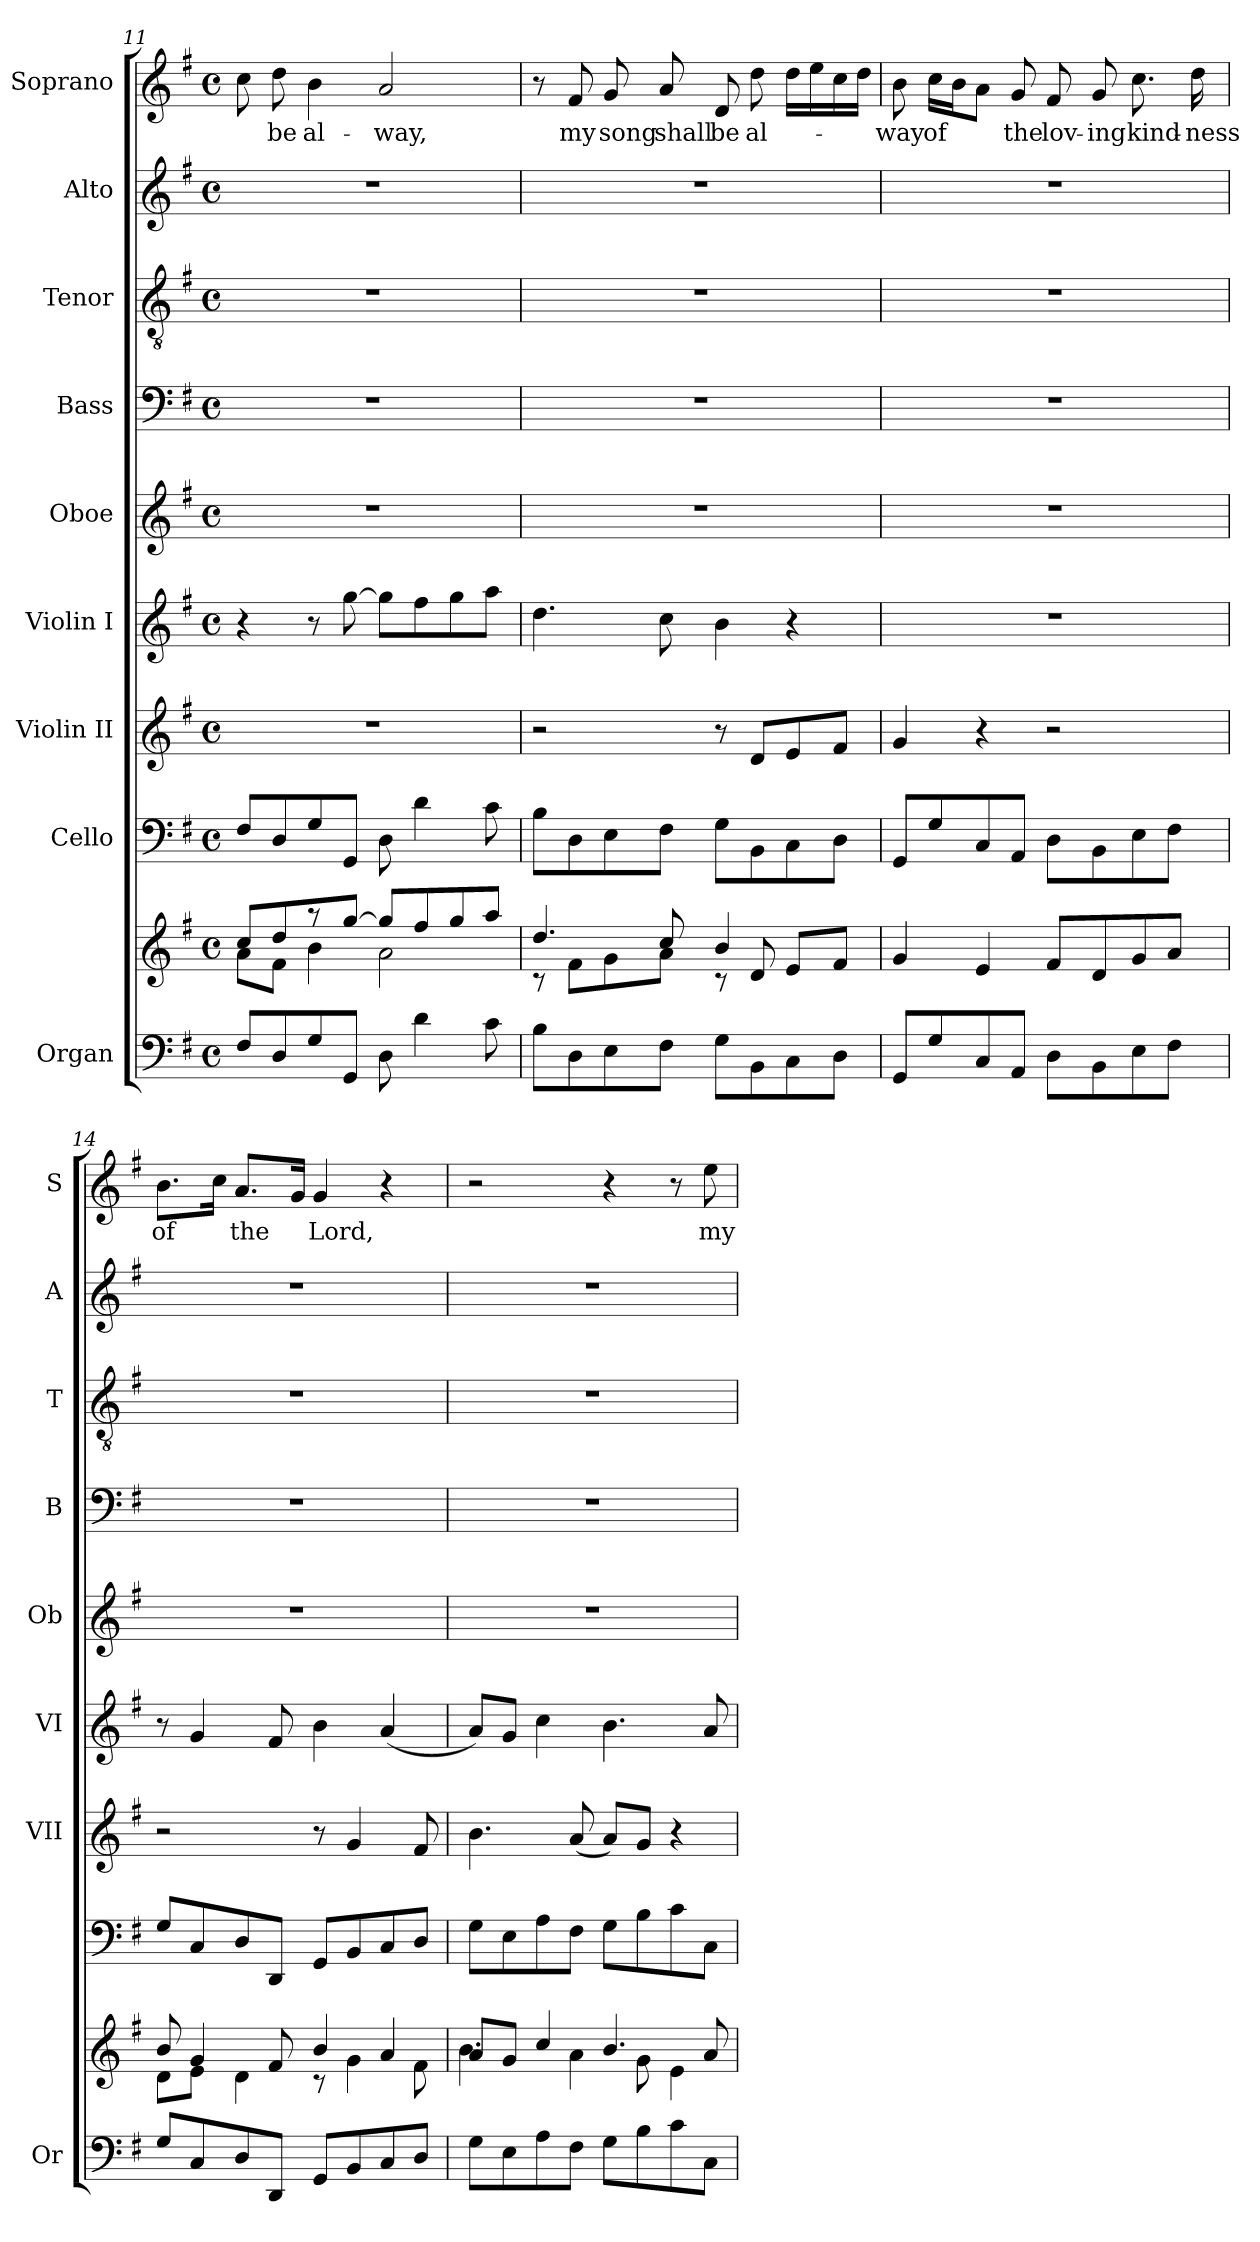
**kern	**kern	**kern	**kern	**kern	**kern	**kern	**kern	**kern	**kern	**text
*part9	*part9	*part8	*part7	*part6	*part5	*part4	*part3	*part2	*part1	*part1
*staff10	*staff9	*staff8	*staff7	*staff6	*staff5	*staff4	*staff3	*staff2	*staff1	*staff1
*I"Organ	*	*I"Cello	*I"Violin II	*I"Violin I	*I"Oboe	*I"Bass	*I"Tenor	*I"Alto	*I"Soprano	*
*I'Or	*	*	*I'VII	*I'VI	*I'Ob	*I'B	*I'T	*I'A	*I'S	*
!!LO:LB:g=z
*clefF4	*clefG2	*clefF4	*clefG2	*clefG2	*clefG2	*clefF4	*clefGv2	*clefG2	*clefG2	*
*k[f#]	*k[f#]	*k[f#]	*k[f#]	*k[f#]	*k[f#]	*k[f#]	*k[f#]	*k[f#]	*k[f#]	*
*G:	*G:	*G:	*G:	*G:	*G:	*G:	*G:	*G:	*G:	*
*M4/4	*M4/4	*M4/4	*M4/4	*M4/4	*M4/4	*M4/4	*M4/4	*M4/4	*M4/4	*
*met(c)	*met(c)	*met(c)	*met(c)	*met(c)	*met(c)	*met(c)	*met(c)	*met(c)	*met(c)	*
=11	=11	=11	=11	=11	=11	=11	=11	=11	=11	=11
*	*^	*	*	*	*	*	*	*	*	*
8F#/L	8cc/L	8a\L	8F#/L	1r	4r	1r	1r	1r	1r	8cc\	.
8D/	8dd/	8f#\J	8D/	.	.	.	.	.	.	8dd\	be
8G/	8raa	4b\	8G/	.	8r	.	.	.	.	4b\	al-
8GG/J	[8gg/J	.	8GG/J	.	[8gg\	.	.	.	.	.	.
8D\	8gg/L]	2a\	8D\	.	8gg\L]	.	.	.	.	2a/	-way,
4d\	8ff#/	.	4d\	.	8ff#\	.	.	.	.	.	.
.	8gg/	.	.	.	8gg\	.	.	.	.	.	.
8c\	8aa/J	.	8c\	.	8aa\J	.	.	.	.	.	.
=12	=12	=12	=12	=12	=12	=12	=12	=12	=12	=12	=12
*	*	*^	*	*	*	*	*	*	*	*	*
8B\L	4.dd/	8rc	2ryy	8B\L	2r	4.dd\	1r	1r	1r	1r	8r	.
8D\	.	8f#\L	.	8D\	.	.	.	.	.	.	8f#/	my
8E\	.	8g\	.	8E\	.	.	.	.	.	.	8g/	song
8F#\J	8cc/	8a\J	.	8F#\J	.	8cc\	.	.	.	.	8a/	shall
8G\L	4b/	2ryy	8rc	8G\L	8r	4b\	.	.	.	.	8d/	be
8BB\	.	.	8d/	8BB\	8d/L	.	.	.	.	.	8dd\	al-
8C\	8e/L	.	4ryy	8C\	8e/	4r	.	.	.	.	16dd\LL	.
.	.	.	.	.	.	.	.	.	.	.	16ee\	.
8D\J	8f#/J	.	.	8D\J	8f#/J	.	.	.	.	.	16cc\	.
.	.	.	.	.	.	.	.	.	.	.	16dd\JJ	.
*	*v	*v	*v	*	*	*	*	*	*	*	*	*
=13	=13	=13	=13	=13	=13	=13	=13	=13	=13	=13
8GG/L	4g/	8GG/L	4g/	1r	1r	1r	1r	1r	8b\	-way
8G/	.	8G/	.	.	.	.	.	.	16cc\LL	of
.	.	.	.	.	.	.	.	.	16b\J	.
8C/	4e/	8C/	4r	.	.	.	.	.	8a\J	.
8AA/J	.	8AA/J	.	.	.	.	.	.	8g/	the
8D\L	8f#/L	8D\L	2r	.	.	.	.	.	8f#/	lov-
8BB\	8d/	8BB\	.	.	.	.	.	.	8g/	-ing
8E\	8g/	8E\	.	.	.	.	.	.	8.cc\	kind-
8F#\J	8a/J	8F#\J	.	.	.	.	.	.	.	.
.	.	.	.	.	.	.	.	.	16dd\	-ness
!!LO:PB:g=z
=14	=14	=14	=14	=14	=14	=14	=14	=14	=14	=14
*	*^	*	*	*	*	*	*	*	*	*
8G/L	8b/	8d\L	8G/L	2r	8r	1r	1r	1r	1r	8.b\L	of
8C/	4g/	8e\J	8C/	.	4g/	.	.	.	.	.	.
.	.	.	.	.	.	.	.	.	.	16cc\Jk	.
8D/	.	4d\	8D/	.	.	.	.	.	.	8.a/L	the
8DD/J	8f#/	.	8DD/J	.	8f#/	.	.	.	.	.	.
.	.	.	.	.	.	.	.	.	.	16g/Jk	.
8GG/L	4b/	8rc	8GG/L	8r	4b\	.	.	.	.	4g/	Lord,
8BB/	.	4g\	8BB/	4g/	.	.	.	.	.	.	.
8C/	4a/	.	8C/	.	(4a/	.	.	.	.	4r	.
8D/J	.	8f#\	8D/J	8f#/	.	.	.	.	.	.	.
=15	=15	=15	=15	=15	=15	=15	=15	=15	=15	=15	=15
8G\L	8a/L	4.b\	8G\L	4.b\	8a/L)	1r	1r	1r	1r	2r	.
8E\	8g/J	.	8E\	.	8g/J	.	.	.	.	.	.
8A\	4cc/	.	8A\	.	4cc\	.	.	.	.	.	.
8F#\J	.	4a\	8F#\J	(8a/	.	.	.	.	.	.	.
8G\L	4.b/	.	8G\L	8a/L)	4.b\	.	.	.	.	4r	.
8B\	.	8g\	8B\	8g/J	.	.	.	.	.	.	.
8c\	.	4e\	8c\	4r	.	.	.	.	.	8r	.
8C\J	8a/	.	8C\J	.	8a/	.	.	.	.	8ee\	my
*	*v	*v	*	*	*	*	*	*	*	*	*
=	=	=	=	=	=	=	=	=	=	=
*-	*-	*-	*-	*-	*-	*-	*-	*-	*-	*-
